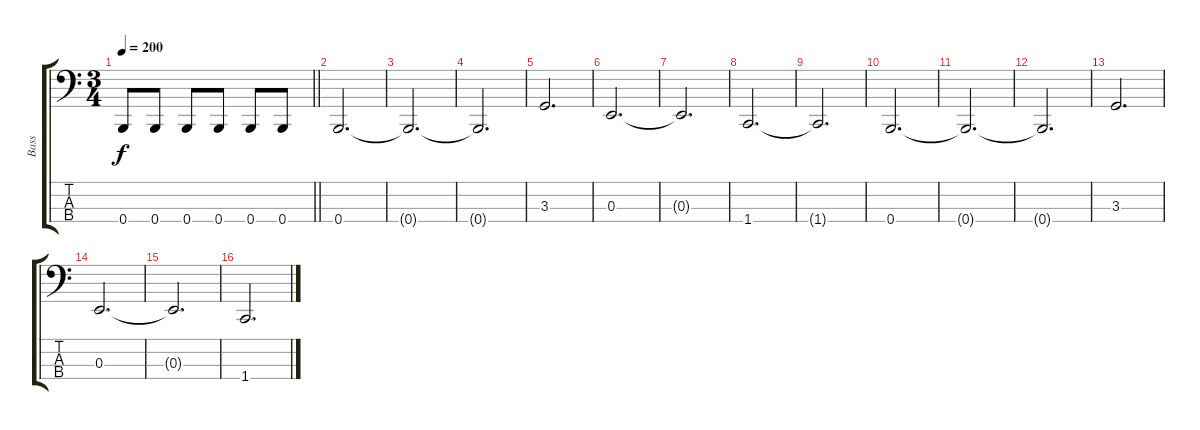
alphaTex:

\track ("Bass" "Bass") {instrument electricbasspick}
\staff {score tabs}
\tuning (D2 A1 E1 B0) {hide}
\ts (3 4)
\tempo 200
\clef f4
\barLineRight lightlight
\ks c
0.4.8{dy f} 0.4.8 0.4.8 0.4.8 0.4.8 0.4.8 |
0.4.2{d} |
0.4{t}.2{d} |
0.4{t}.2{d} |
3.3.2{d} |
0.3.2{d} |
0.3{t}.2{d} |
1.4.2{d} |
1.4{t}.2{d} |
0.4.2{d} |
0.4{t}.2{d} |
0.4{t}.2{d} |
3.3.2{d} |
0.3.2{d} |
0.3{t}.2{d} |
1.4.2{d}
